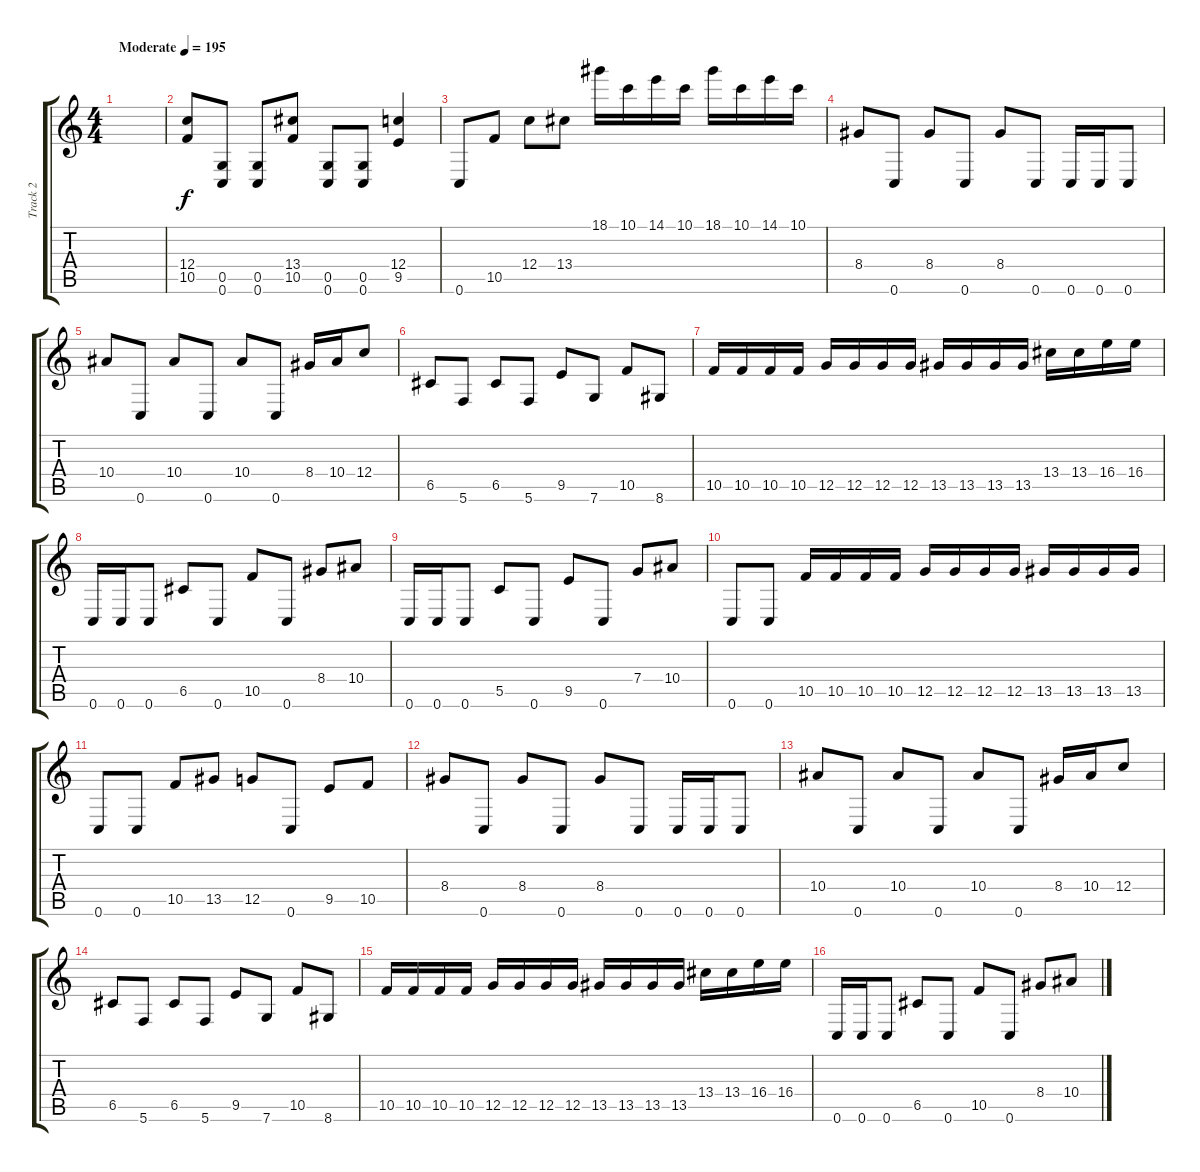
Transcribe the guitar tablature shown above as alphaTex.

\track ("Track 2" "Track 2") {instrument distortionguitar}
\staff {score tabs}
\tuning (D4 A3 F3 C3 G2 C2) {hide}
\ts (4 4)
\tempo (195 "Moderate")
\clef g2
\ks c
|
(12.4 10.5).8 (0.5 0.6).8 (0.5 0.6).8 (13.4 10.5).8 (0.5 0.6).8 (0.5 0.6).8 (12.4 9.5).4 |
0.6.8 10.5.8 12.4.8 13.4.8 18.1.16 10.1.16 14.1.16 10.1.16 18.1.16 10.1.16 14.1.16 10.1.16 |
8.4.8 0.6.8 8.4.8 0.6.8 8.4.8 0.6.8 0.6.16 0.6.16 0.6.8 |
10.4.8 0.6.8 10.4.8 0.6.8 10.4.8 0.6.8 8.4.16 10.4.16 12.4.8 |
6.5.8 5.6.8 6.5.8 5.6.8 9.5.8 7.6.8 10.5.8 8.6.8 |
10.5.16 10.5.16 10.5.16 10.5.16 12.5.16 12.5.16 12.5.16 12.5.16 13.5.16 13.5.16 13.5.16 13.5.16 13.4.16 13.4.16 16.4.16 16.4.16 |
0.6.16 0.6.16 0.6.8 6.5.8 0.6.8 10.5.8 0.6.8 8.4.8 10.4.8 |
0.6.16 0.6.16 0.6.8 5.5.8 0.6.8 9.5.8 0.6.8 7.4.8 10.4.8 |
0.6.8 0.6.8 10.5.16 10.5.16 10.5.16 10.5.16 12.5.16 12.5.16 12.5.16 12.5.16 13.5.16 13.5.16 13.5.16 13.5.16 |
0.6.8 0.6.8 10.5.8 13.5.8 12.5.8 0.6.8 9.5.8 10.5.8 |
8.4.8 0.6.8 8.4.8 0.6.8 8.4.8 0.6.8 0.6.16 0.6.16 0.6.8 |
10.4.8 0.6.8 10.4.8 0.6.8 10.4.8 0.6.8 8.4.16 10.4.16 12.4.8 |
6.5.8 5.6.8 6.5.8 5.6.8 9.5.8 7.6.8 10.5.8 8.6.8 |
10.5.16 10.5.16 10.5.16 10.5.16 12.5.16 12.5.16 12.5.16 12.5.16 13.5.16 13.5.16 13.5.16 13.5.16 13.4.16 13.4.16 16.4.16 16.4.16 |
0.6.16 0.6.16 0.6.8 6.5.8 0.6.8 10.5.8 0.6.8 8.4.8 10.4.8
